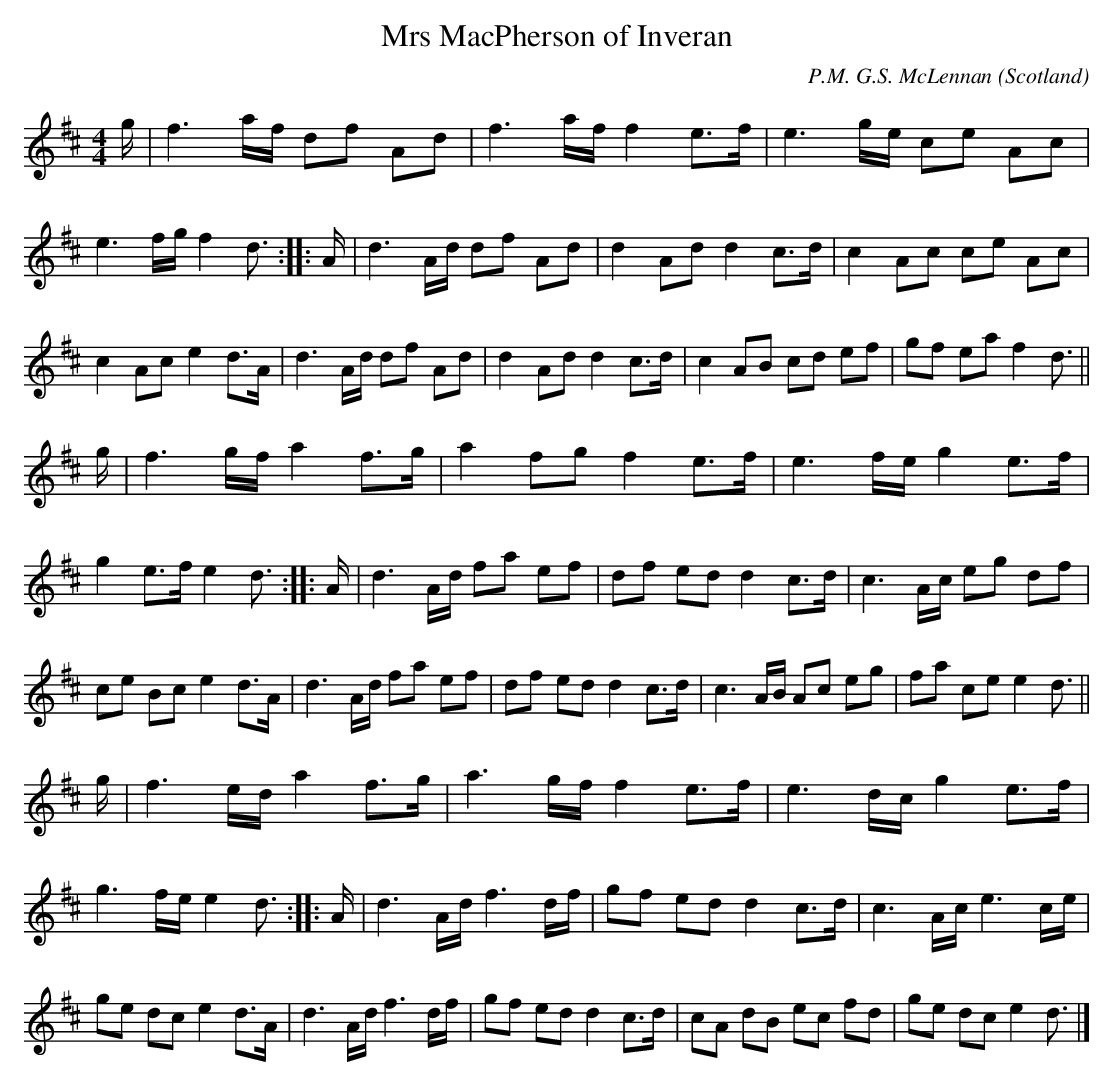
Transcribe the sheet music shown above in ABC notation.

X:1
T:Mrs MacPherson of Inveran
C:P.M. G.S. McLennan
M:4/4
O:Scotland
K:D major
g/|\
f3a/f/ df Ad|f3a/f/ f2 e>f|\
e3g/e/ ce Ac|e3f/g/ f2 d3/2 ::\
A/|\
d3A/d/ df Ad|d2 Ad d2 c>d|\
c2 Ac ce Ac|c2 Ac e2d>A|\
d3A/d/ df Ad|d2 Ad d2 c>d|\
c2 AB cd ef|gf ea f2 d3/2||
g/|\
f3g/f/ a2 f>g|a2 fg f2 e>f|\
e3f/e/ g2 e>f|g2 e>f e2 d3/2 ::\
A/|\
d3A/d/ fa ef|df ed d2 c>d|\
c3A/c/ eg df|ce Bc e2 d>A|\
d3A/d/ fa ef|df ed d2 c>d|\
c3A/B/ Ac eg|fa ce e2 d3/2||
g/|\
f3e/d/ a2 f>g|a3g/f/ f2 e>f|\
e3d/c/ g2 e>f|g3f/e/ e2 d3/2::\
A/|\
d3A/d/ f3 d/f/|gf ed d2 c>d|\
c3A/c/ e3c/e/|ge dc e2 d>A|\
d3A/d/ f3d/f/|gf ed d2 c>d|\
cA dB ec fd|ge dc e2 d3/2|]
